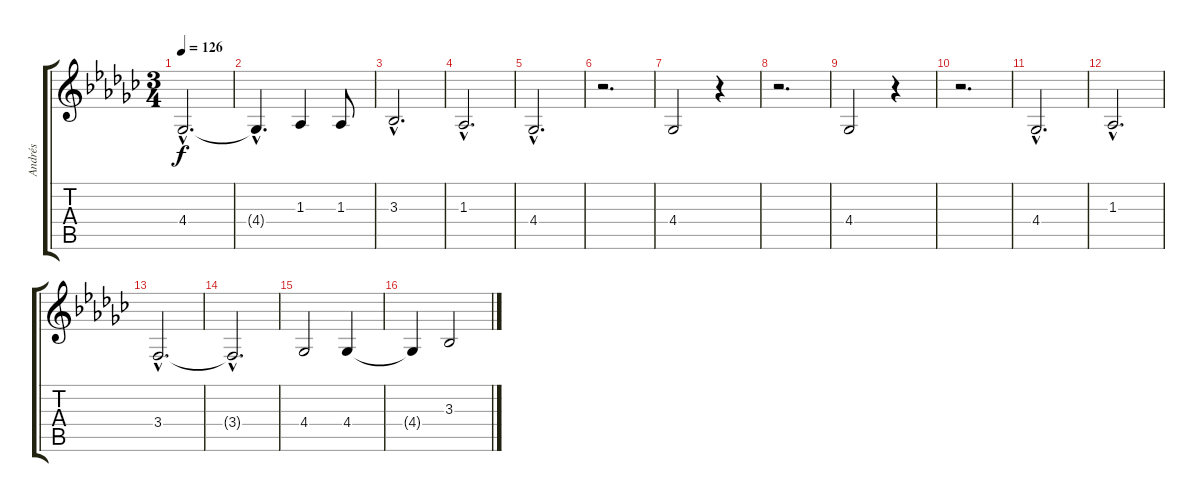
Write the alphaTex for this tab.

\track ("Andrés" "Andrés") {instrument flute}
\staff {score tabs}
\tuning (E4 B3 G3 D3 A2 E2) {hide}
\ts (3 4)
\tempo 126
\clef g2
\ks ebminor
4.4{hac}.2{d dy f} |
4.4{hac t}.4{d} 1.3.4 1.3.8 |
3.3{hac}.2{d} |
1.3{hac}.2{d} |
4.4{hac}.2{d} |
r.2{d} |
4.4.2 r.4 |
r.2{d} |
4.4.2 r.4 |
r.2{d} |
4.4{hac}.2{d} |
1.3{hac}.2{d} |
3.4{hac}.2{d} |
3.4{hac t}.2{d} |
4.4.2 4.4.4 |
4.4{t}.4 3.3.2
